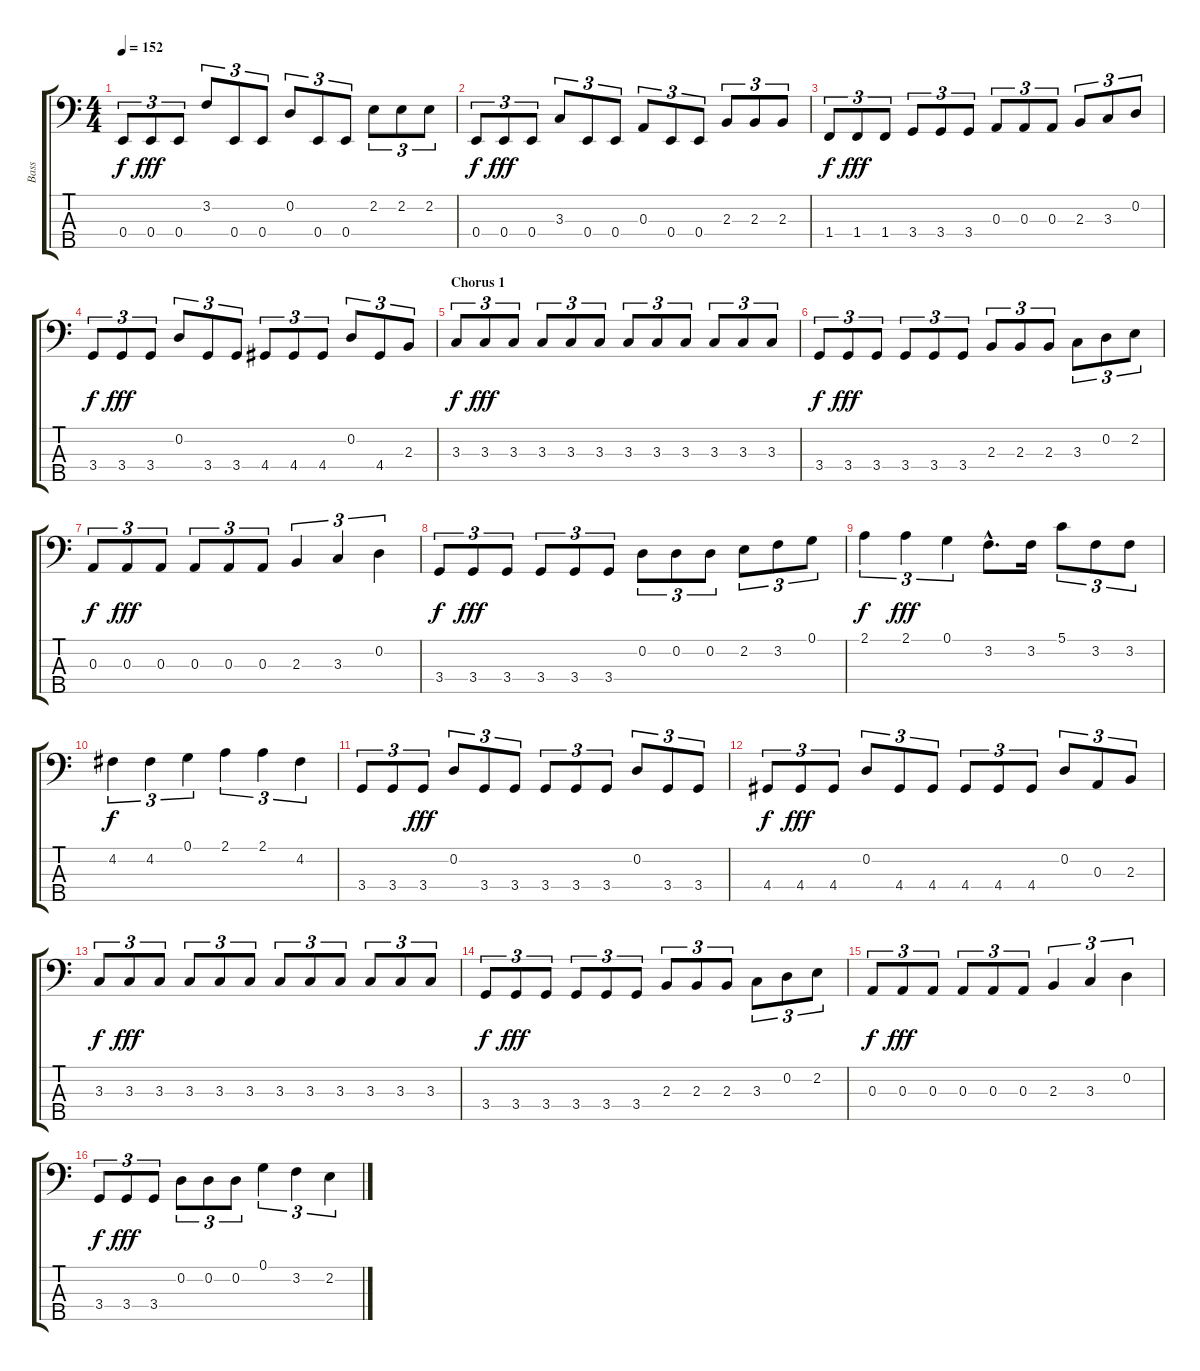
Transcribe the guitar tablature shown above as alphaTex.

\track ("Bass" "Bass") {instrument electricbassfinger}
\staff {score tabs}
\tuning (G2 D2 A1 E1 B0) {hide}
\ts (4 4)
\tempo 152
\clef f4
\ks c
0.4.8{tu (3 2) dy f} 0.4.8{tu (3 2) dy fff} 0.4.8{tu (3 2)} 3.2.8{tu (3 2)} 0.4.8{tu (3 2)} 0.4.8{tu (3 2)} 0.2.8{tu (3 2)} 0.4.8{tu (3 2)} 0.4.8{tu (3 2)} 2.2.8{tu (3 2)} 2.2.8{tu (3 2)} 2.2.8{tu (3 2)} |
0.4.8{tu (3 2) dy f} 0.4.8{tu (3 2) dy fff} 0.4.8{tu (3 2)} 3.3.8{tu (3 2)} 0.4.8{tu (3 2)} 0.4.8{tu (3 2)} 0.3.8{tu (3 2)} 0.4.8{tu (3 2)} 0.4.8{tu (3 2)} 2.3.8{tu (3 2)} 2.3.8{tu (3 2)} 2.3.8{tu (3 2)} |
1.4.8{tu (3 2) dy f} 1.4.8{tu (3 2) dy fff} 1.4.8{tu (3 2)} 3.4.8{tu (3 2)} 3.4.8{tu (3 2)} 3.4.8{tu (3 2)} 0.3.8{tu (3 2)} 0.3.8{tu (3 2)} 0.3.8{tu (3 2)} 2.3.8{tu (3 2)} 3.3.8{tu (3 2)} 0.2.8{tu (3 2)} |
3.4.8{tu (3 2) dy f} 3.4.8{tu (3 2) dy fff} 3.4.8{tu (3 2)} 0.2.8{tu (3 2)} 3.4.8{tu (3 2)} 3.4.8{tu (3 2)} 4.4.8{tu (3 2)} 4.4.8{tu (3 2)} 4.4.8{tu (3 2)} 0.2.8{tu (3 2)} 4.4.8{tu (3 2)} 2.3.8{tu (3 2)} |
\section ("" "Chorus 1")
3.3.8{tu (3 2) dy f} 3.3.8{tu (3 2) dy fff} 3.3.8{tu (3 2)} 3.3.8{tu (3 2)} 3.3.8{tu (3 2)} 3.3.8{tu (3 2)} 3.3.8{tu (3 2)} 3.3.8{tu (3 2)} 3.3.8{tu (3 2)} 3.3.8{tu (3 2)} 3.3.8{tu (3 2)} 3.3.8{tu (3 2)} |
3.4.8{tu (3 2) dy f} 3.4.8{tu (3 2) dy fff} 3.4.8{tu (3 2)} 3.4.8{tu (3 2)} 3.4.8{tu (3 2)} 3.4.8{tu (3 2)} 2.3.8{tu (3 2)} 2.3.8{tu (3 2)} 2.3.8{tu (3 2)} 3.3.8{tu (3 2)} 0.2.8{tu (3 2)} 2.2.8{tu (3 2)} |
0.3.8{tu (3 2) dy f} 0.3.8{tu (3 2) dy fff} 0.3.8{tu (3 2)} 0.3.8{tu (3 2)} 0.3.8{tu (3 2)} 0.3.8{tu (3 2)} 2.3.4{tu (3 2)} 3.3.4{tu (3 2)} 0.2.4{tu (3 2)} |
3.4.8{tu (3 2) dy f} 3.4.8{tu (3 2) dy fff} 3.4.8{tu (3 2)} 3.4.8{tu (3 2)} 3.4.8{tu (3 2)} 3.4.8{tu (3 2)} 0.2.8{tu (3 2)} 0.2.8{tu (3 2)} 0.2.8{tu (3 2)} 2.2.8{tu (3 2)} 3.2.8{tu (3 2)} 0.1.8{tu (3 2)} |
2.1.4{tu (3 2) dy f} 2.1.4{tu (3 2) dy fff} 0.1.4{tu (3 2)} 3.2{hac}.8{d} 3.2.16 5.1.8{tu (3 2)} 3.2.8{tu (3 2)} 3.2.8{tu (3 2)} |
4.2.4{tu (3 2) dy f} 4.2.4{tu (3 2)} 0.1.4{tu (3 2)} 2.1.4{tu (3 2)} 2.1.4{tu (3 2)} 4.2.4{tu (3 2)} |
3.4.8{tu (3 2)} 3.4.8{tu (3 2)} 3.4.8{tu (3 2) dy fff} 0.2.8{tu (3 2)} 3.4.8{tu (3 2)} 3.4.8{tu (3 2)} 3.4.8{tu (3 2)} 3.4.8{tu (3 2)} 3.4.8{tu (3 2)} 0.2.8{tu (3 2)} 3.4.8{tu (3 2)} 3.4.8{tu (3 2)} |
4.4.8{tu (3 2) dy f} 4.4.8{tu (3 2) dy fff} 4.4.8{tu (3 2)} 0.2.8{tu (3 2)} 4.4.8{tu (3 2)} 4.4.8{tu (3 2)} 4.4.8{tu (3 2)} 4.4.8{tu (3 2)} 4.4.8{tu (3 2)} 0.2.8{tu (3 2)} 0.3.8{tu (3 2)} 2.3.8{tu (3 2)} |
\section ("" "")
3.3.8{tu (3 2) dy f} 3.3.8{tu (3 2) dy fff} 3.3.8{tu (3 2)} 3.3.8{tu (3 2)} 3.3.8{tu (3 2)} 3.3.8{tu (3 2)} 3.3.8{tu (3 2)} 3.3.8{tu (3 2)} 3.3.8{tu (3 2)} 3.3.8{tu (3 2)} 3.3.8{tu (3 2)} 3.3.8{tu (3 2)} |
3.4.8{tu (3 2) dy f} 3.4.8{tu (3 2) dy fff} 3.4.8{tu (3 2)} 3.4.8{tu (3 2)} 3.4.8{tu (3 2)} 3.4.8{tu (3 2)} 2.3.8{tu (3 2)} 2.3.8{tu (3 2)} 2.3.8{tu (3 2)} 3.3.8{tu (3 2)} 0.2.8{tu (3 2)} 2.2.8{tu (3 2)} |
0.3.8{tu (3 2) dy f} 0.3.8{tu (3 2) dy fff} 0.3.8{tu (3 2)} 0.3.8{tu (3 2)} 0.3.8{tu (3 2)} 0.3.8{tu (3 2)} 2.3.4{tu (3 2)} 3.3.4{tu (3 2)} 0.2.4{tu (3 2)} |
3.4.8{tu (3 2) dy f} 3.4.8{tu (3 2) dy fff} 3.4.8{tu (3 2)} 0.2.8{tu (3 2)} 0.2.8{tu (3 2)} 0.2.8{tu (3 2)} 0.1.4{tu (3 2)} 3.2.4{tu (3 2)} 2.2.4{tu (3 2)}
